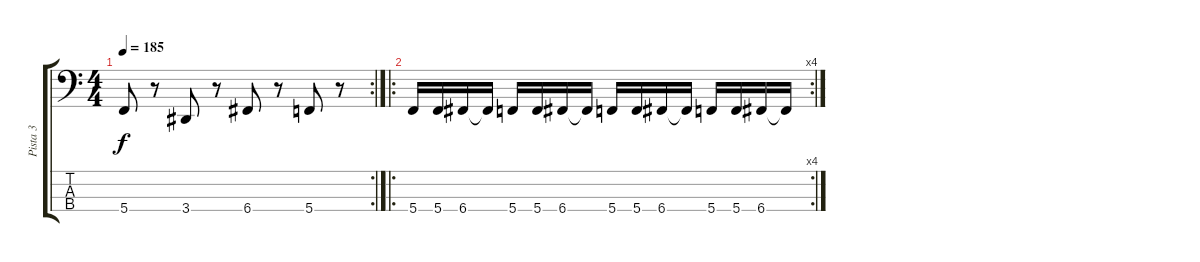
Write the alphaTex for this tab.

\track ("Pista 3" "Pista 3") {instrument electricbassfinger}
\staff {score tabs}
\tuning (F2 C2 G1 C1) {hide}
\rc 2
\ts (4 4)
\tempo 185
\clef f4
\ks c
5.4.8{dy f} r.8 3.4.8 r.8 6.4.8 r.8 5.4.8 r.8 |
\ro
\rc 4
5.4.16 5.4.16 6.4.16 6.4{t}.16 5.4.16 5.4.16 6.4.16 6.4{t}.16 5.4.16 5.4.16 6.4.16 6.4{t}.16 5.4.16 5.4.16 6.4.16 6.4{t}.16
